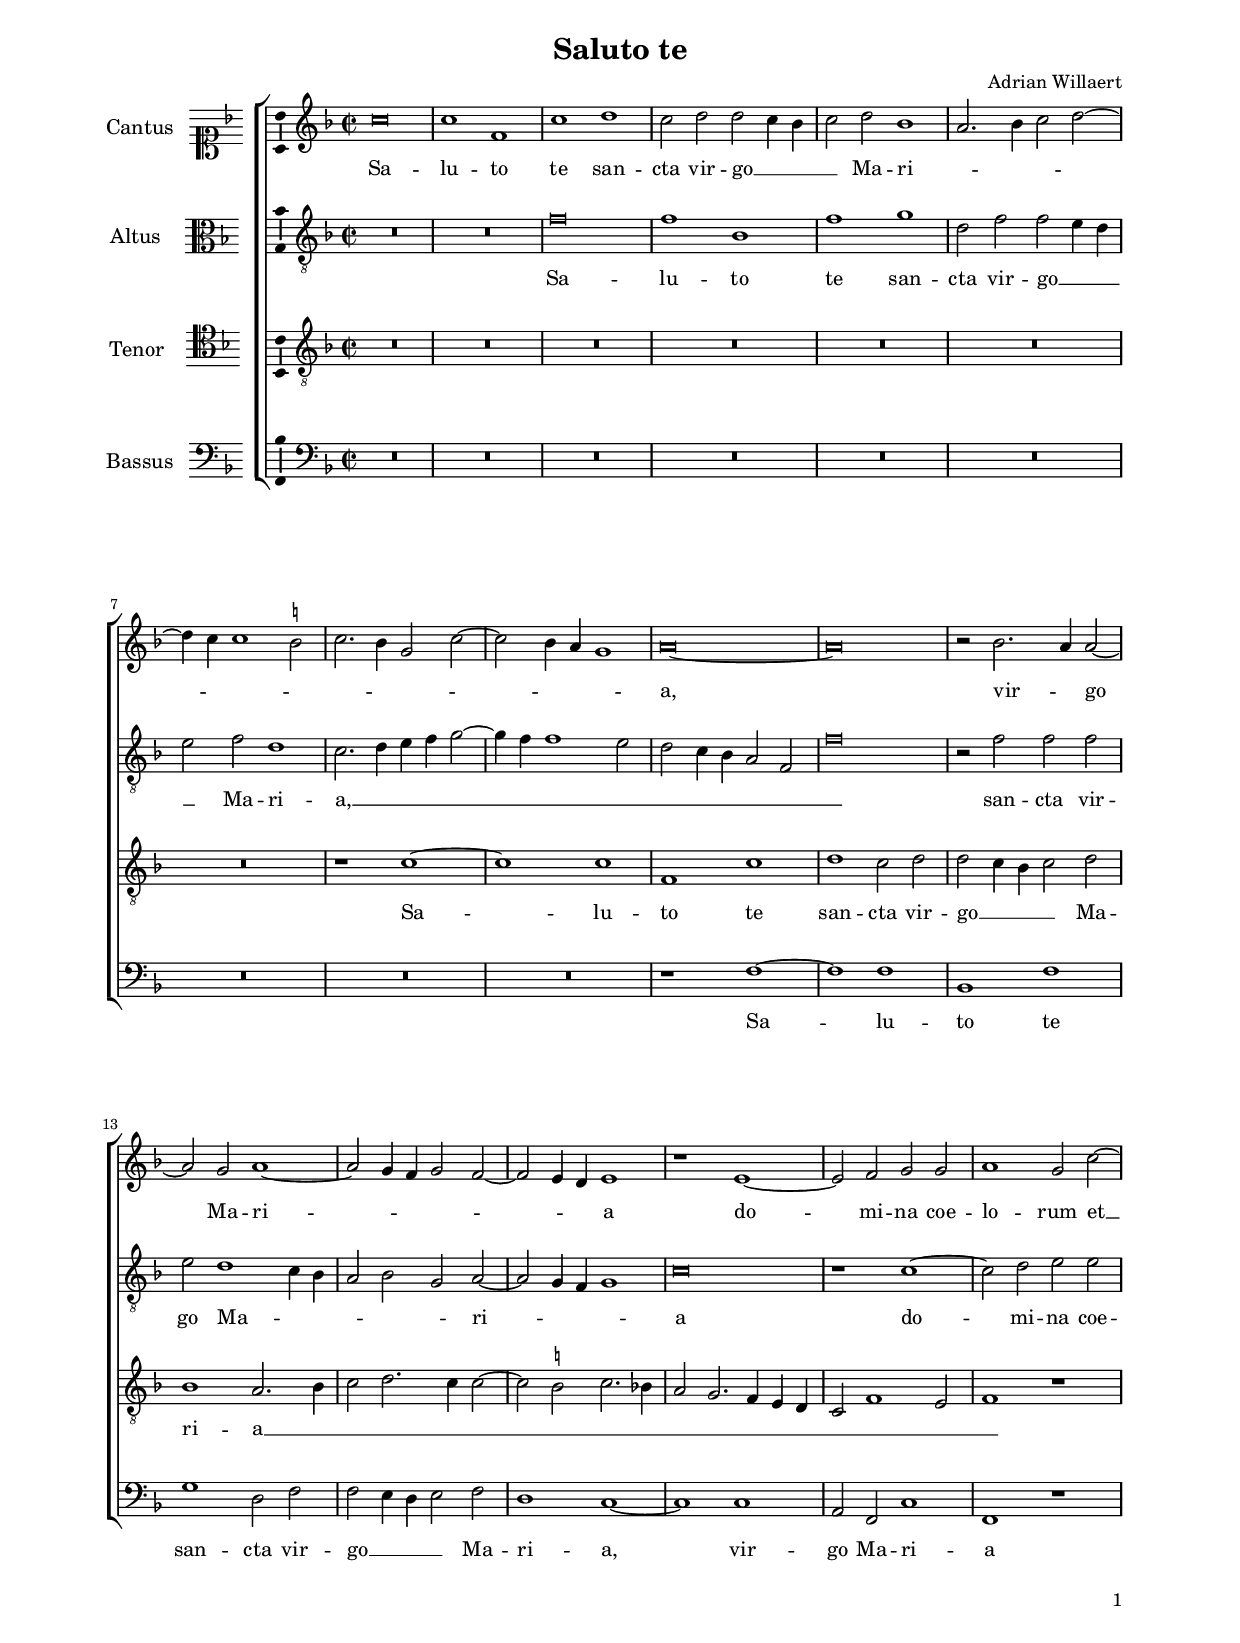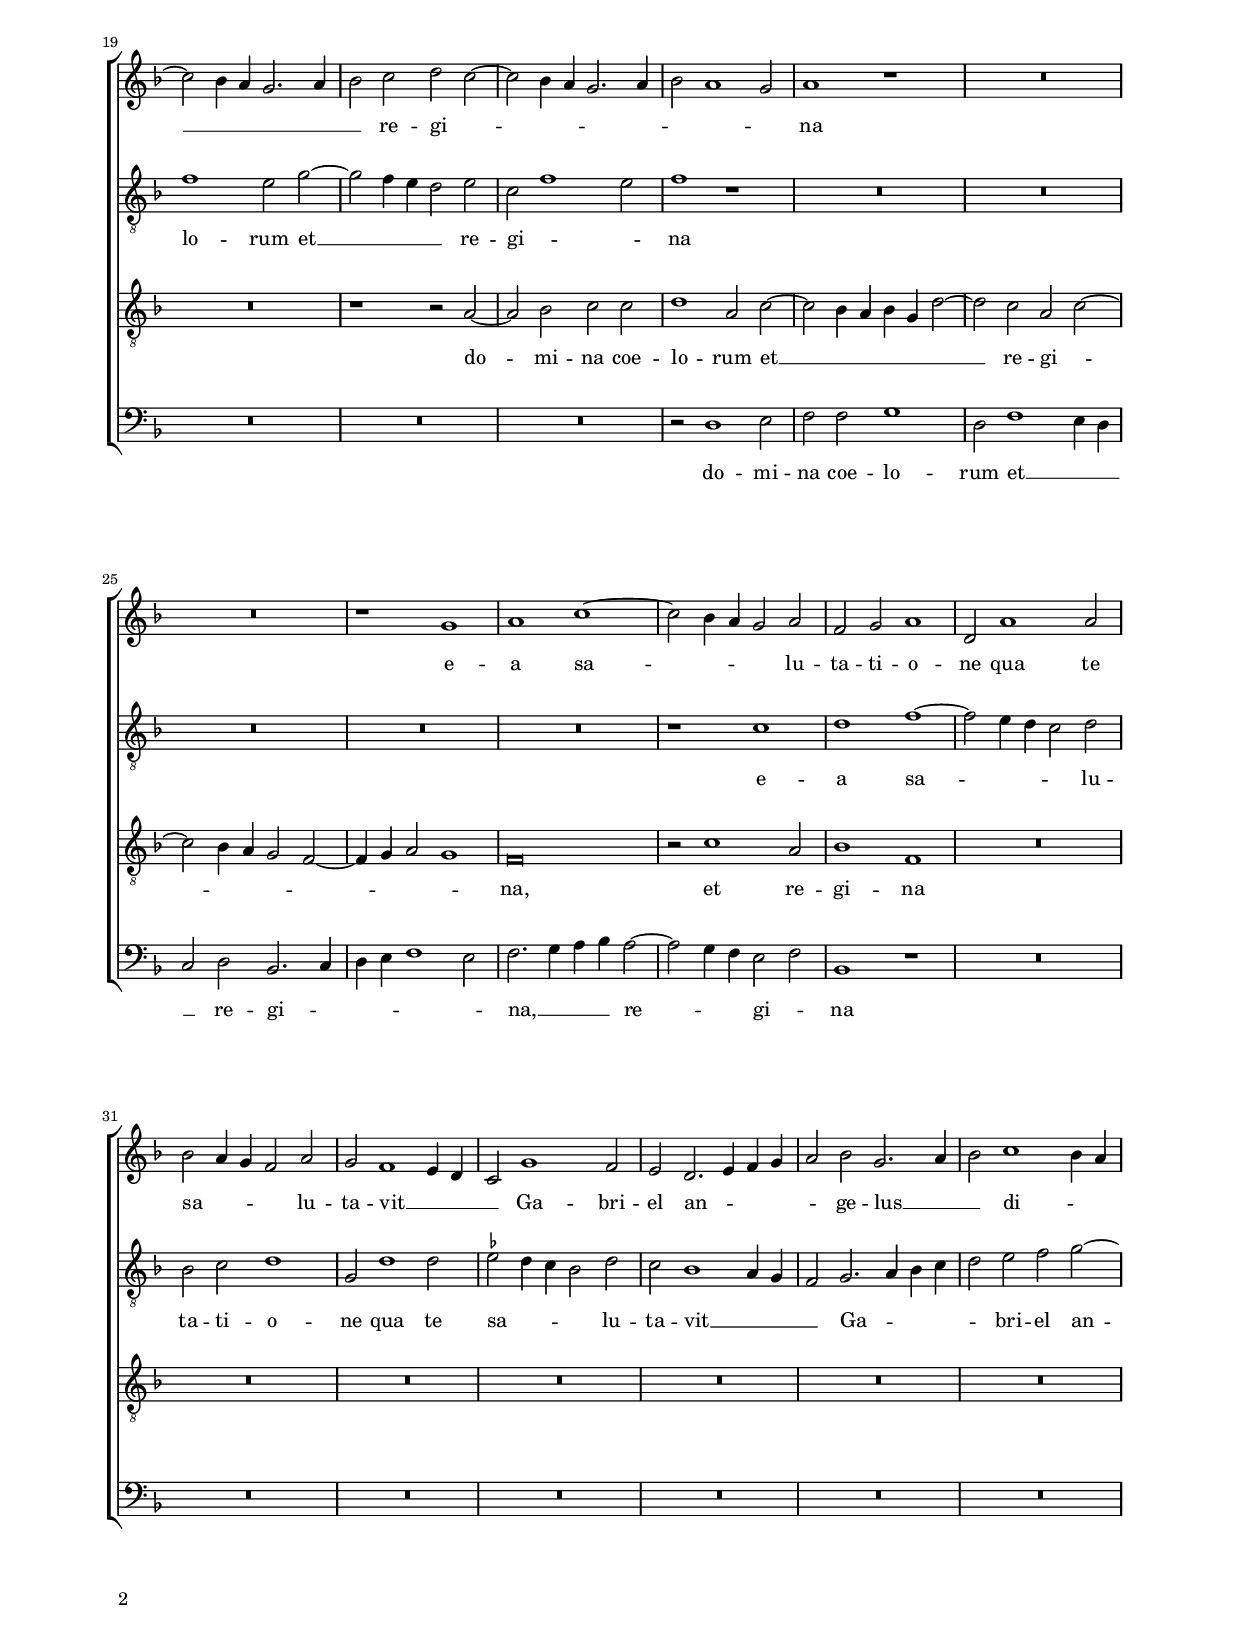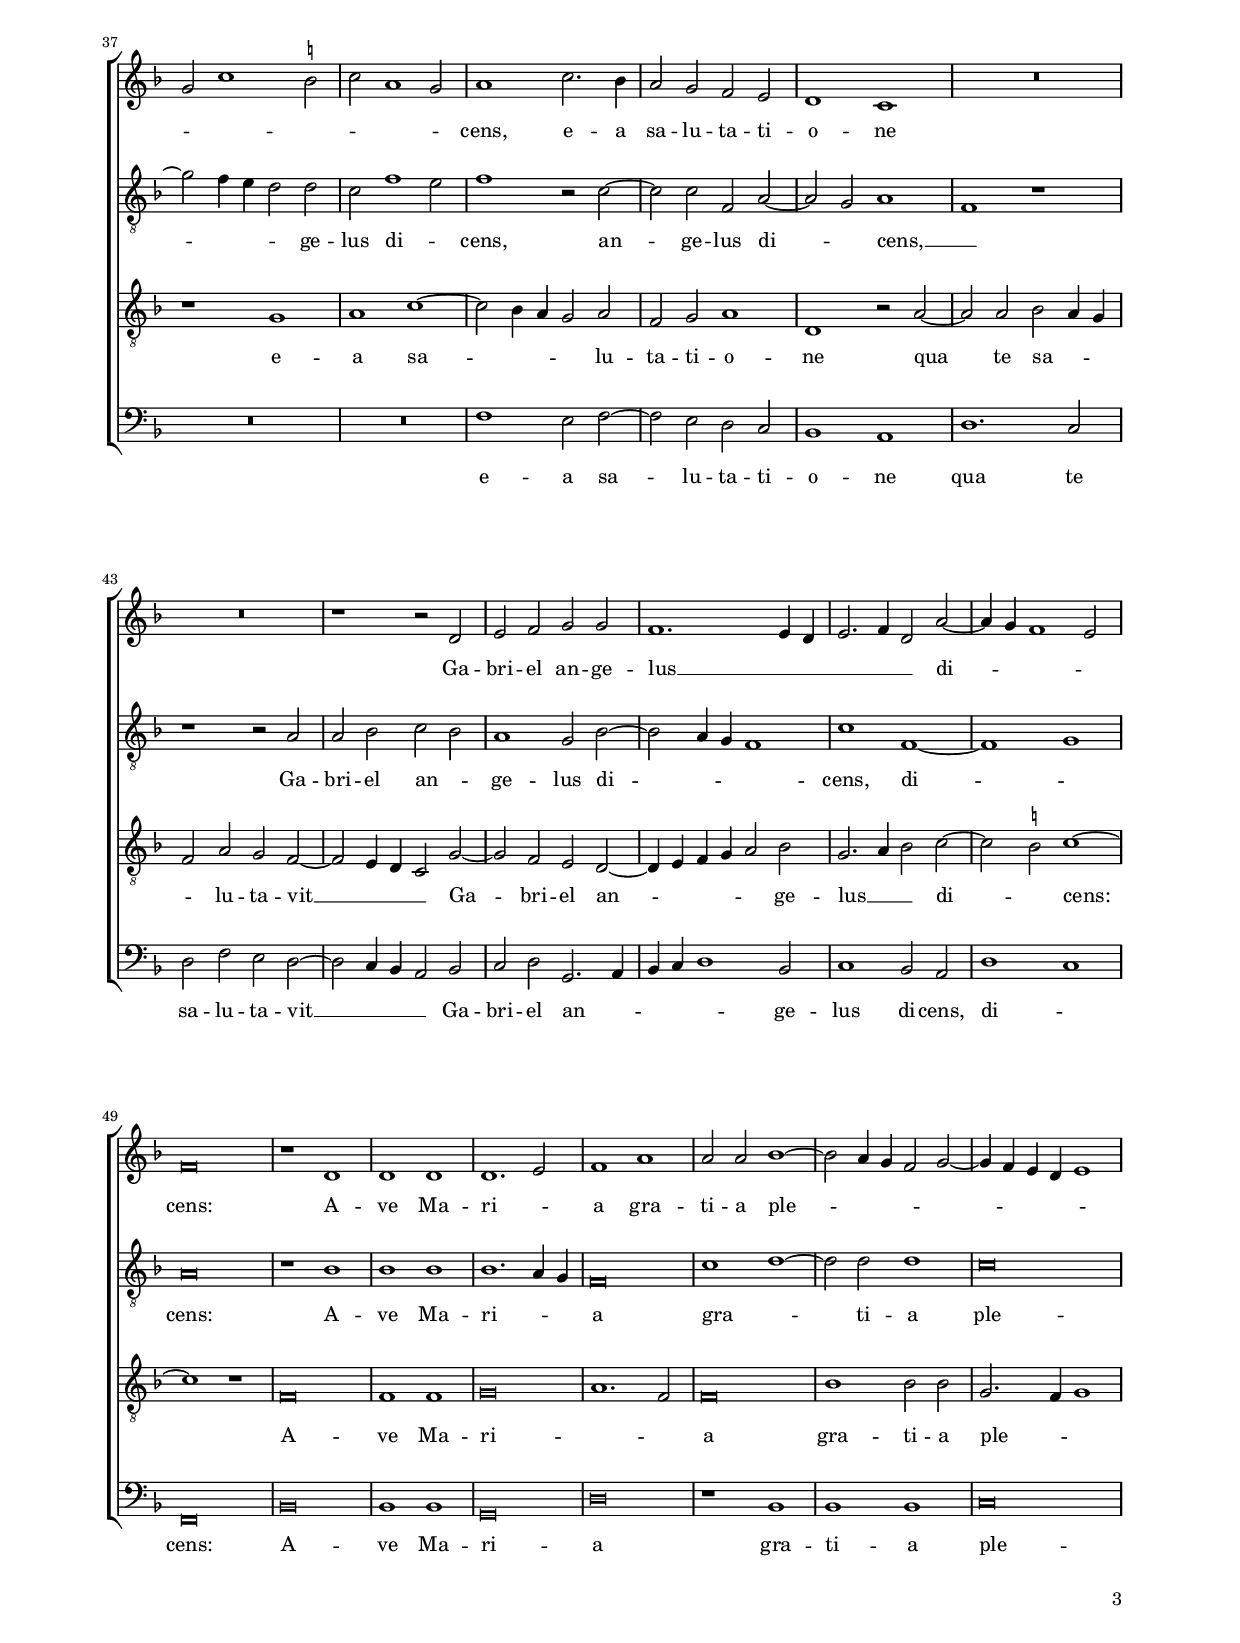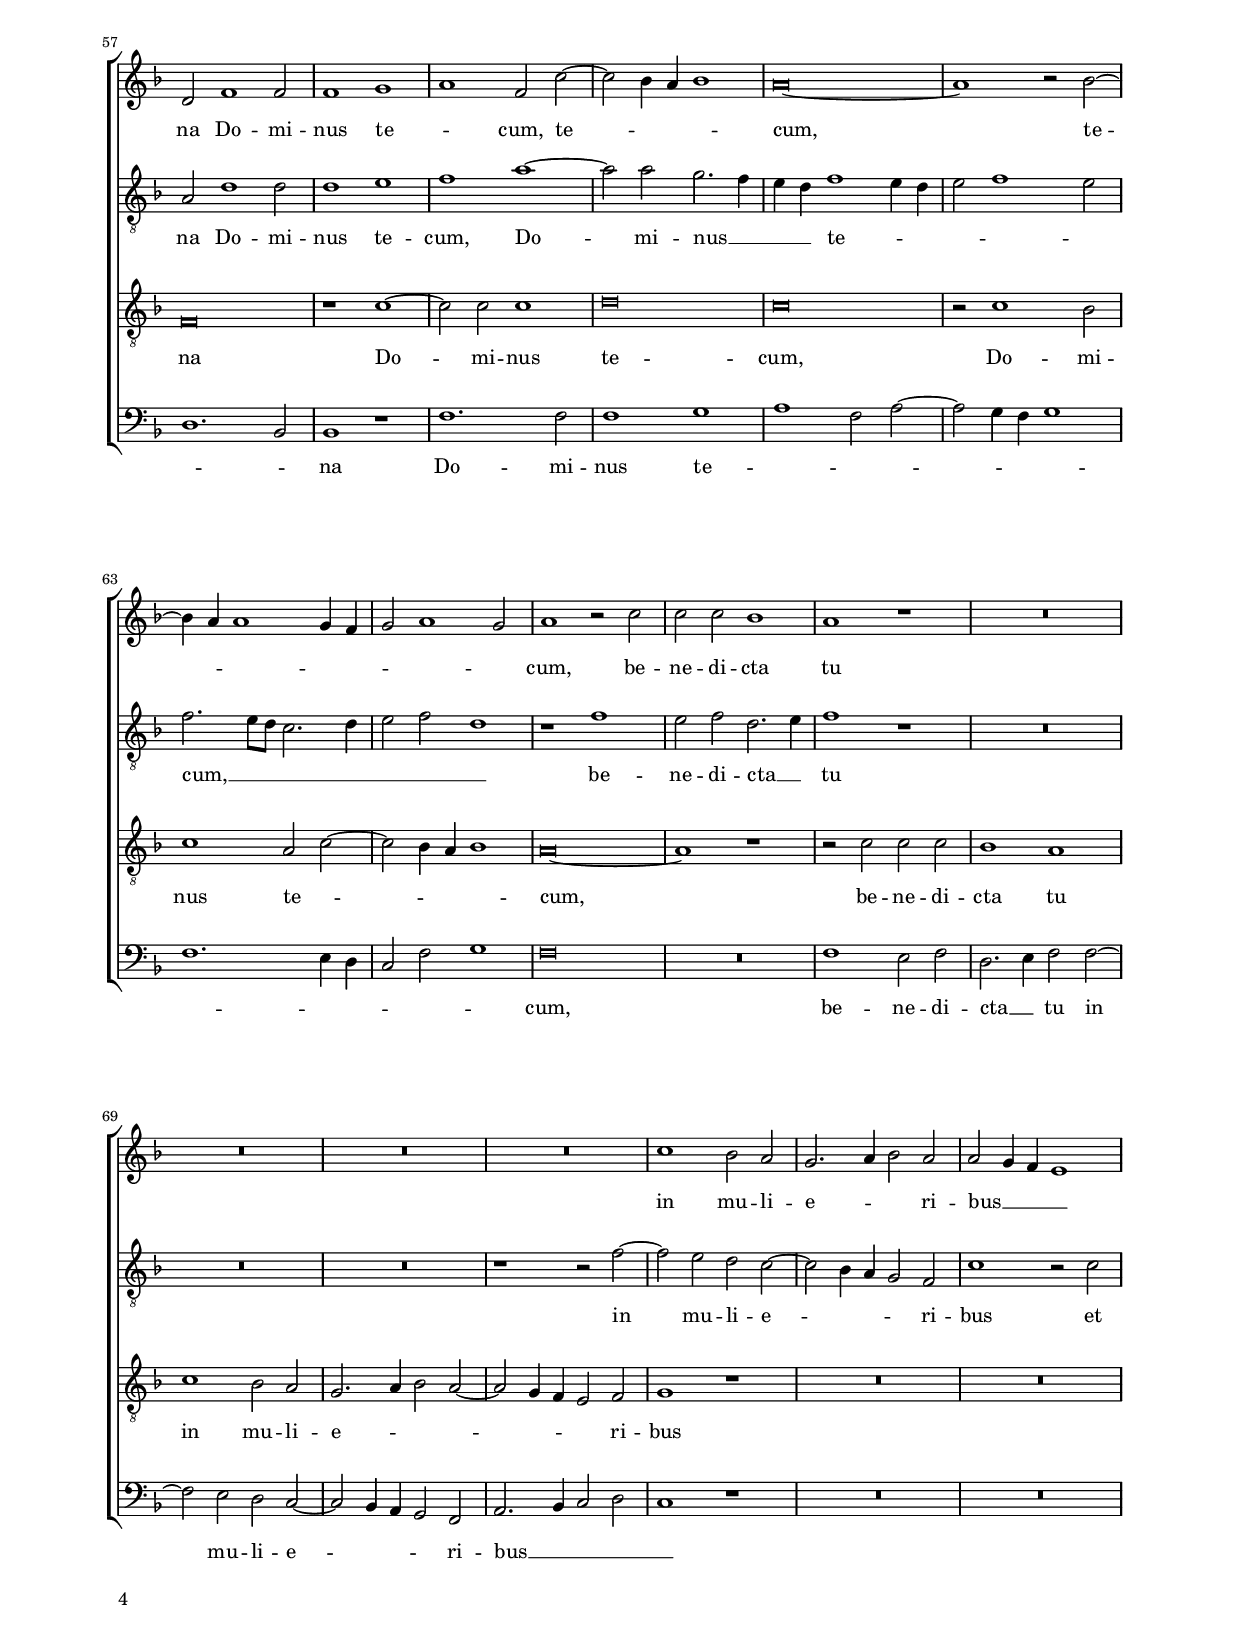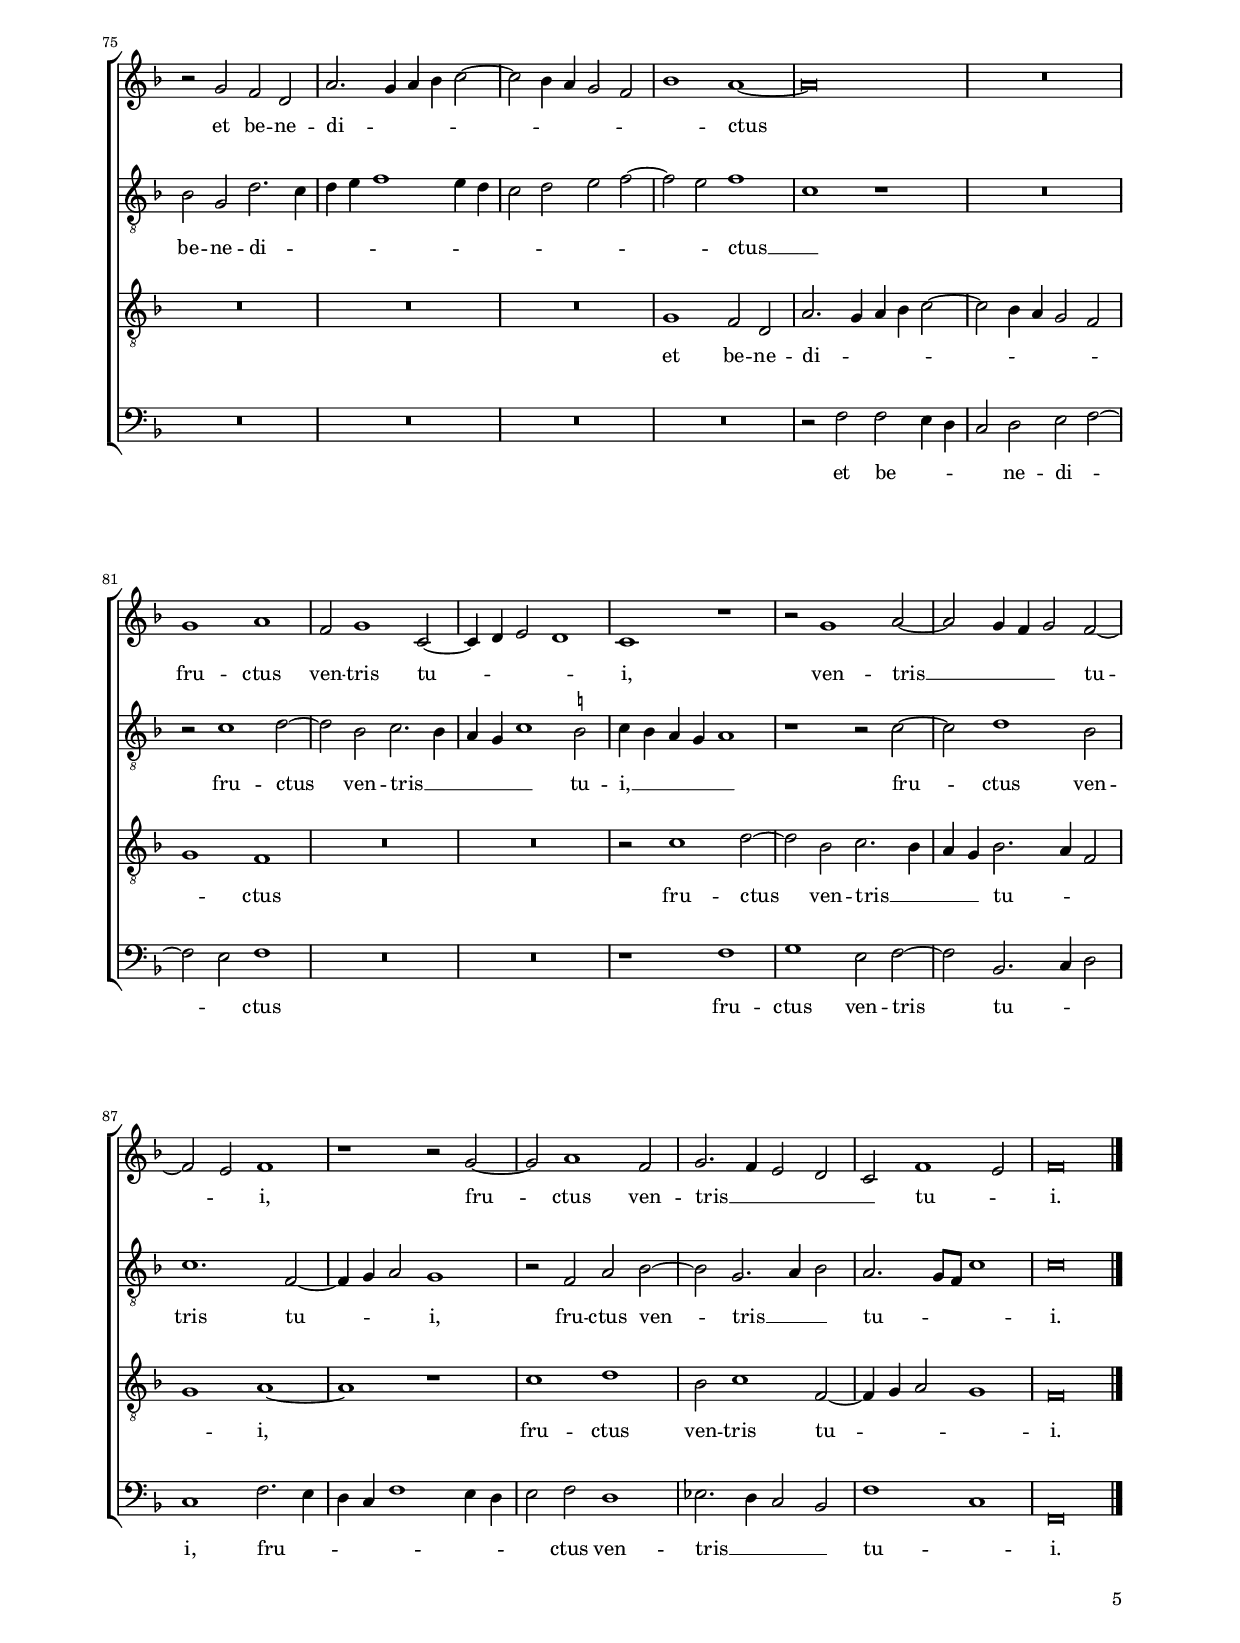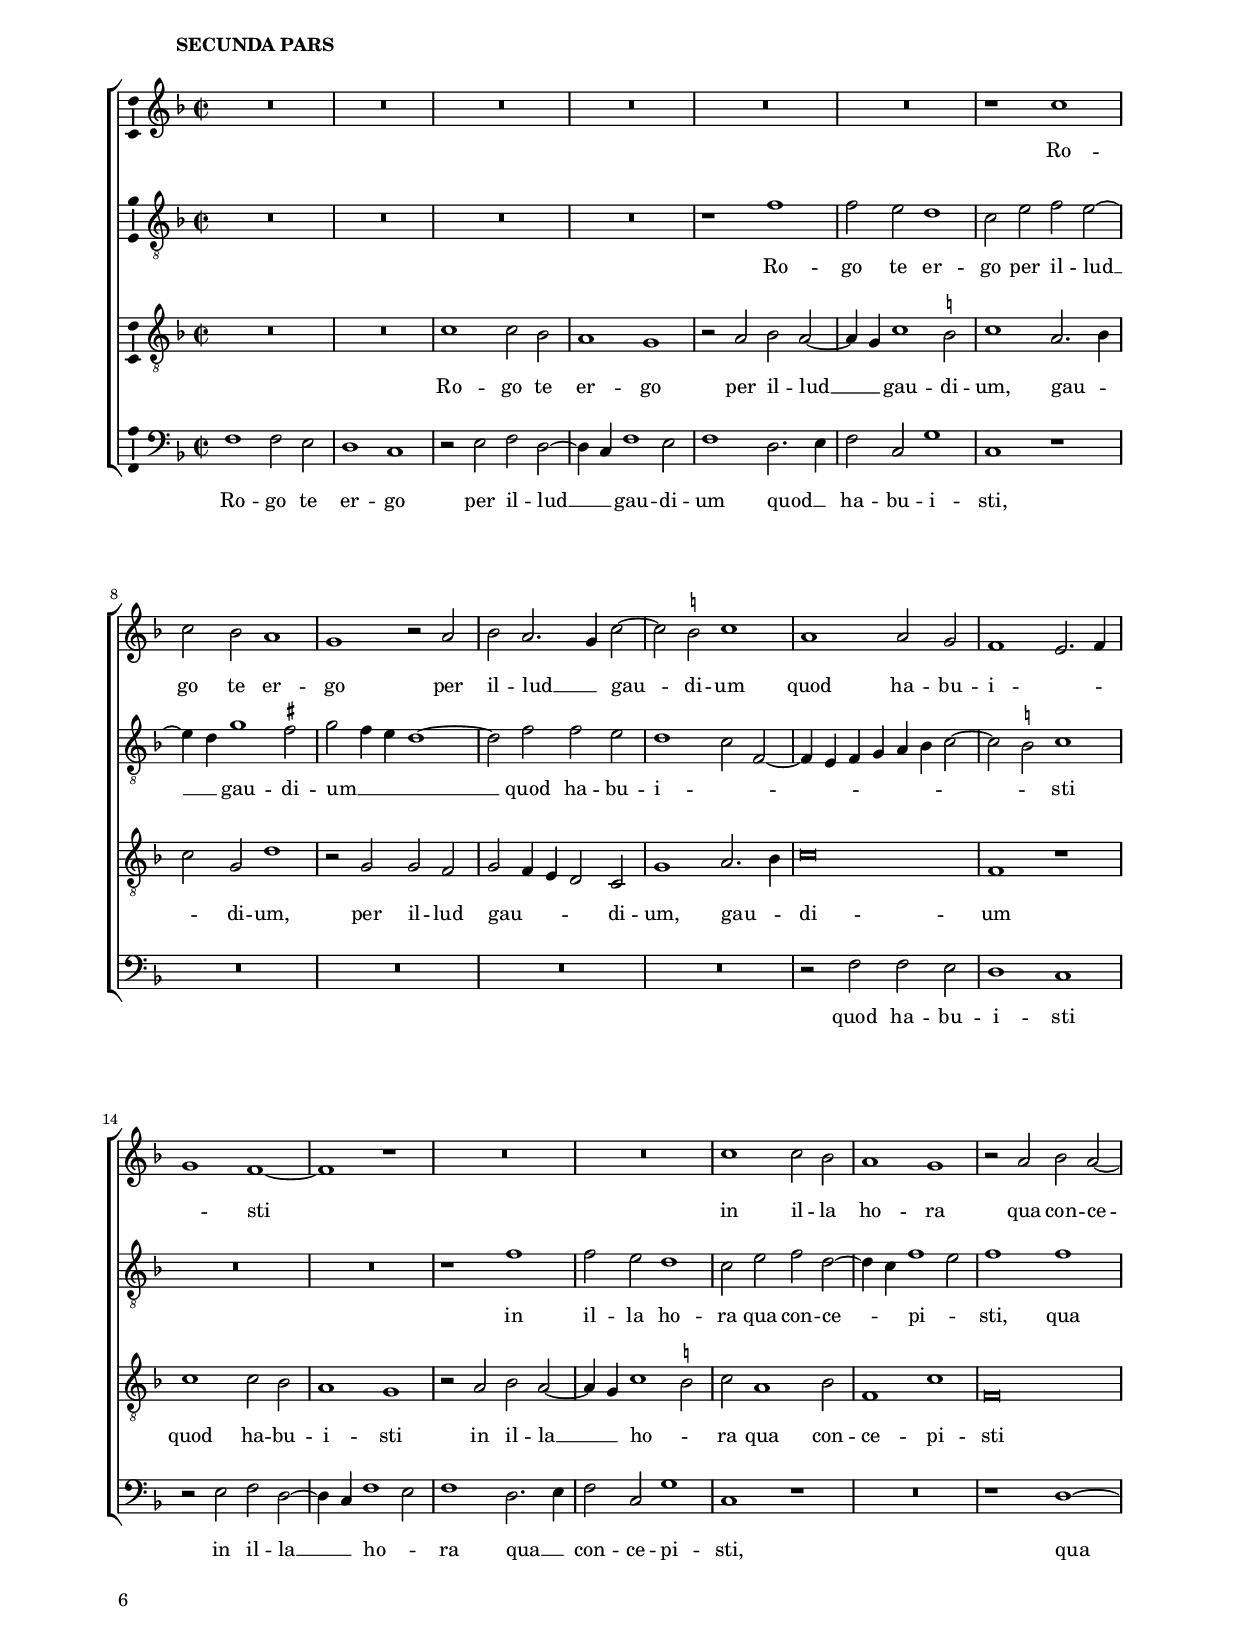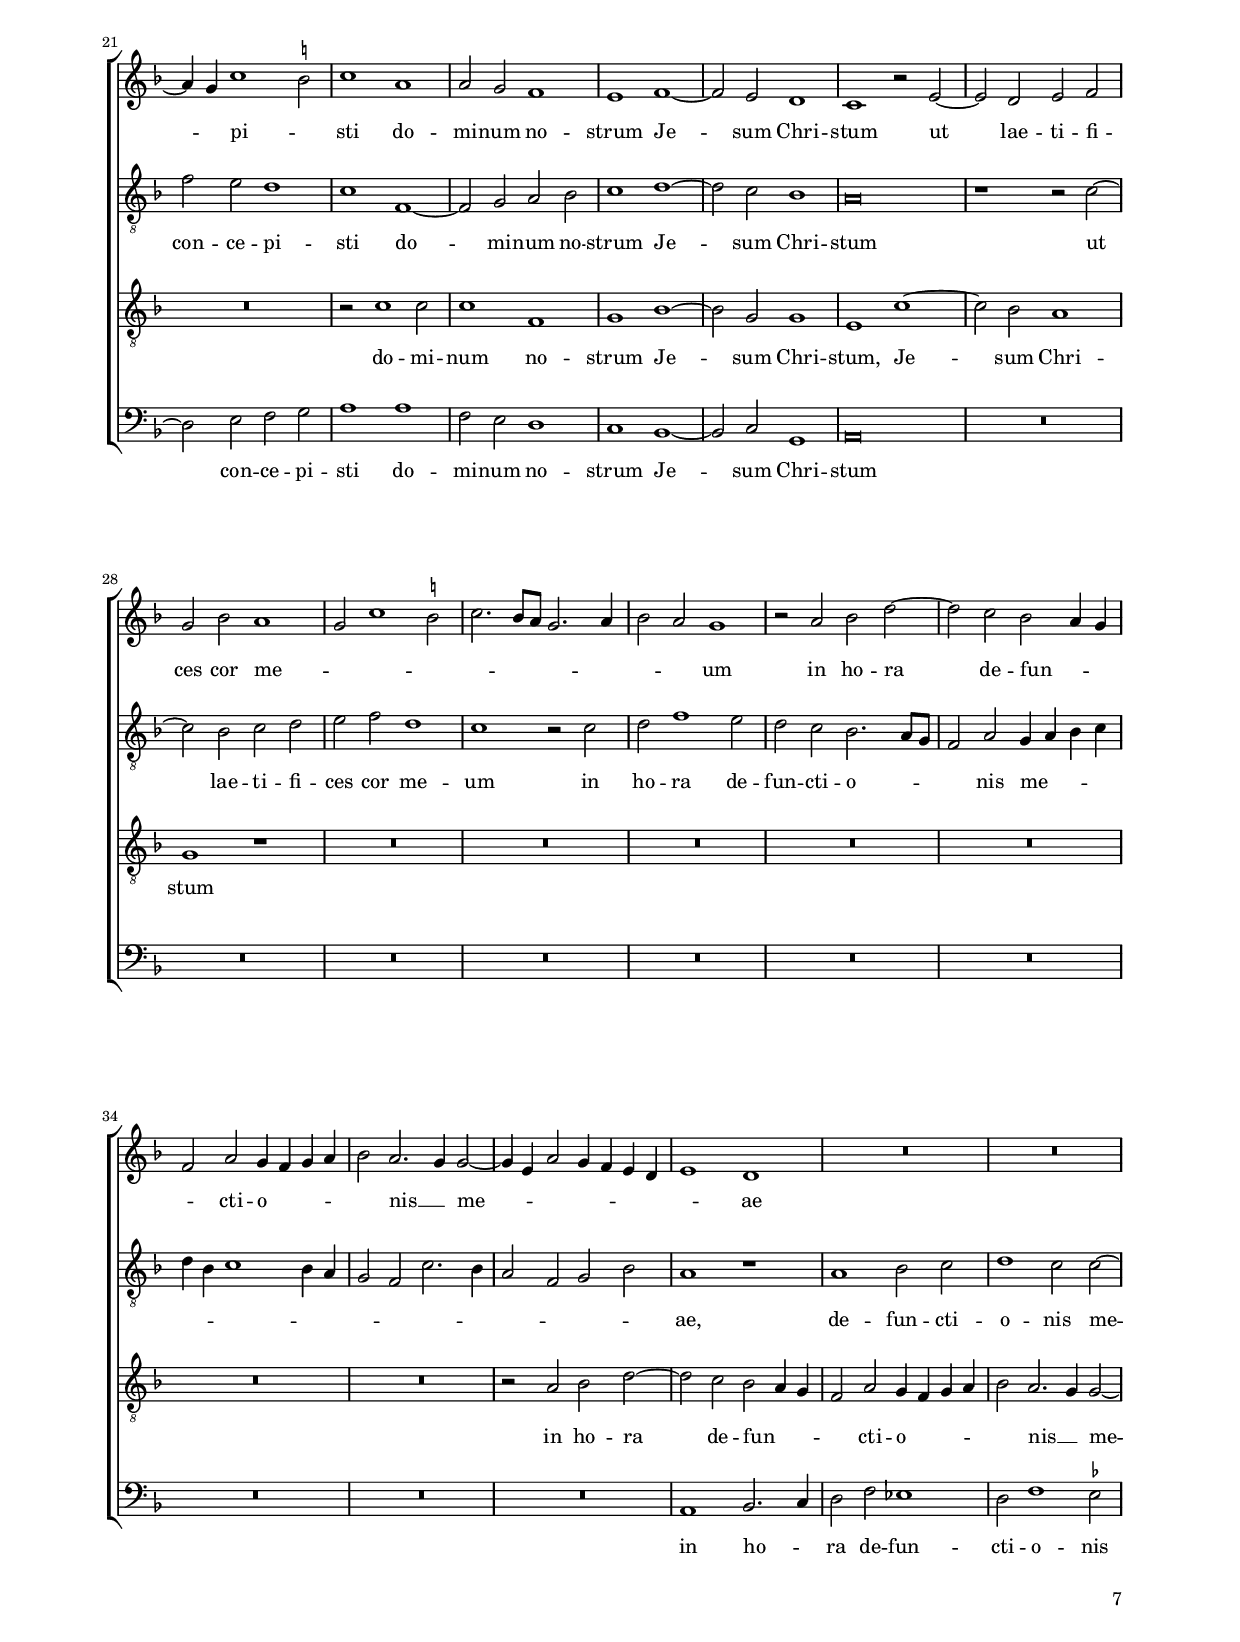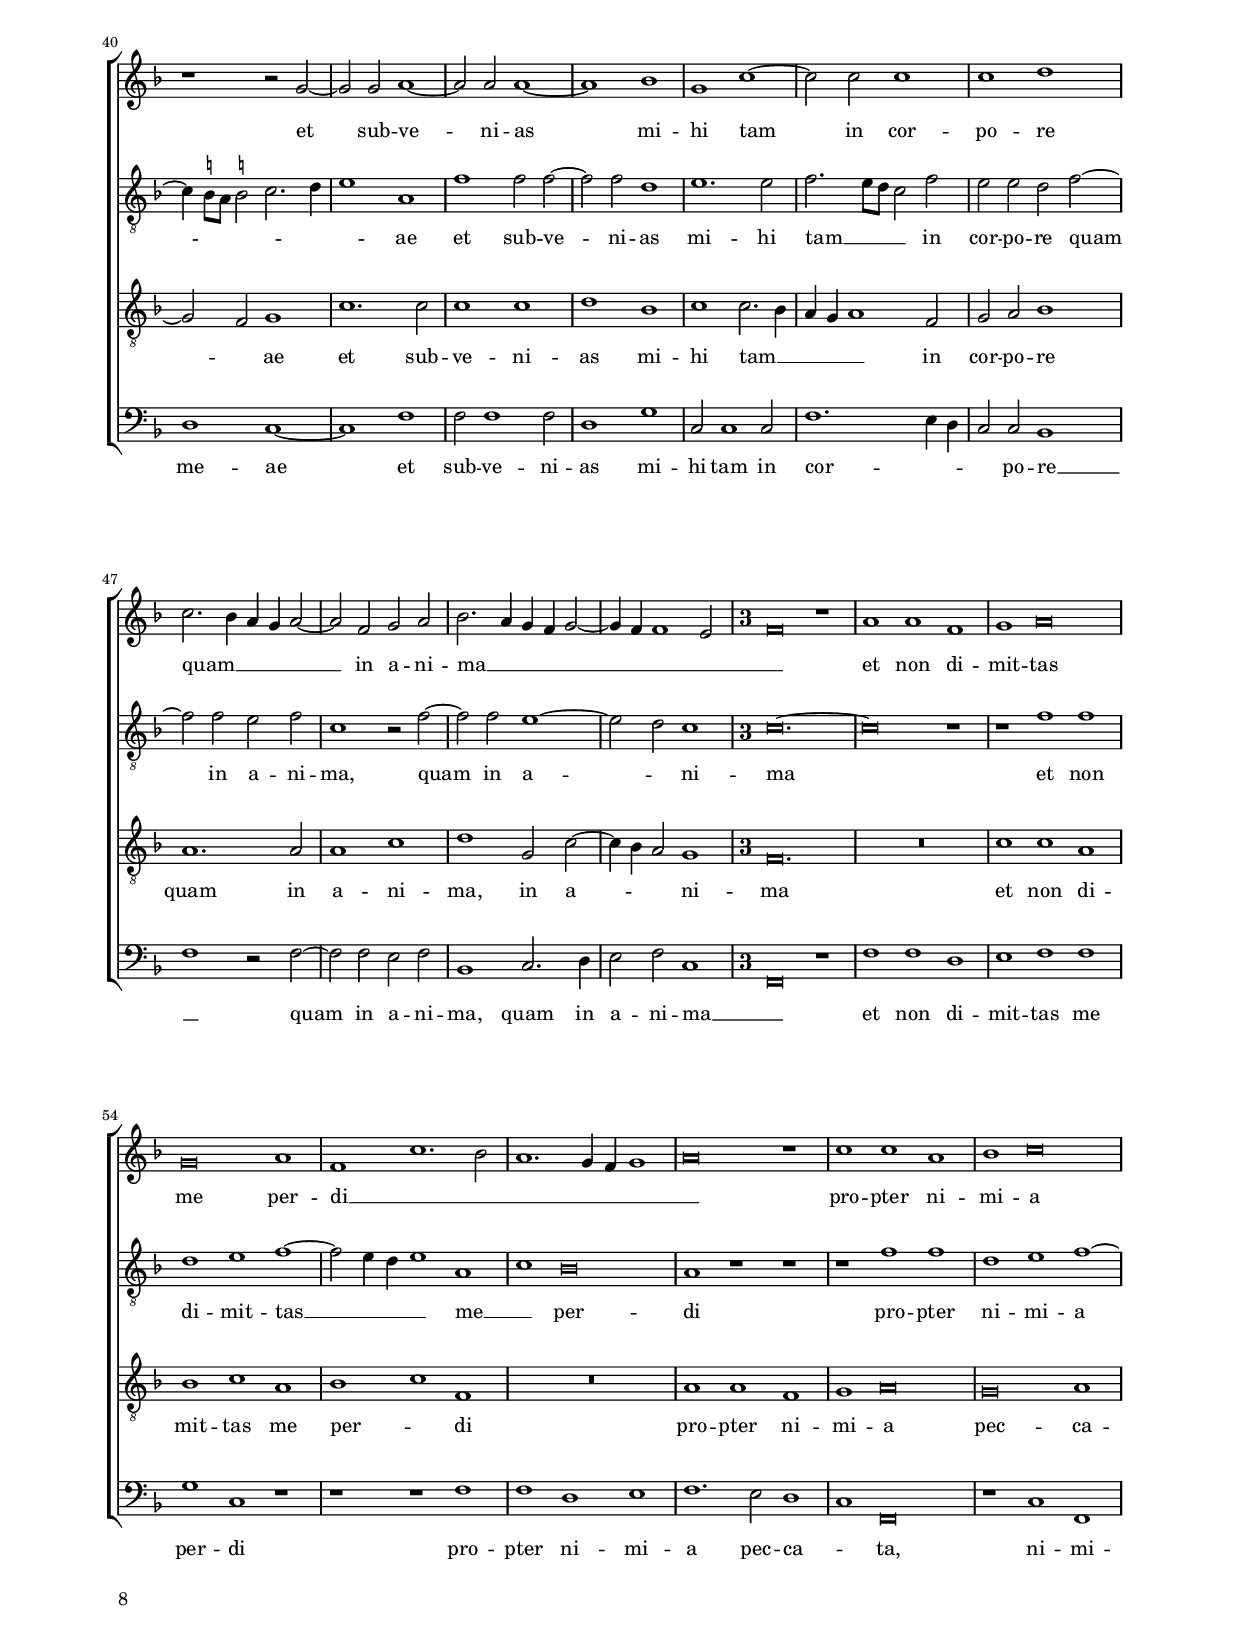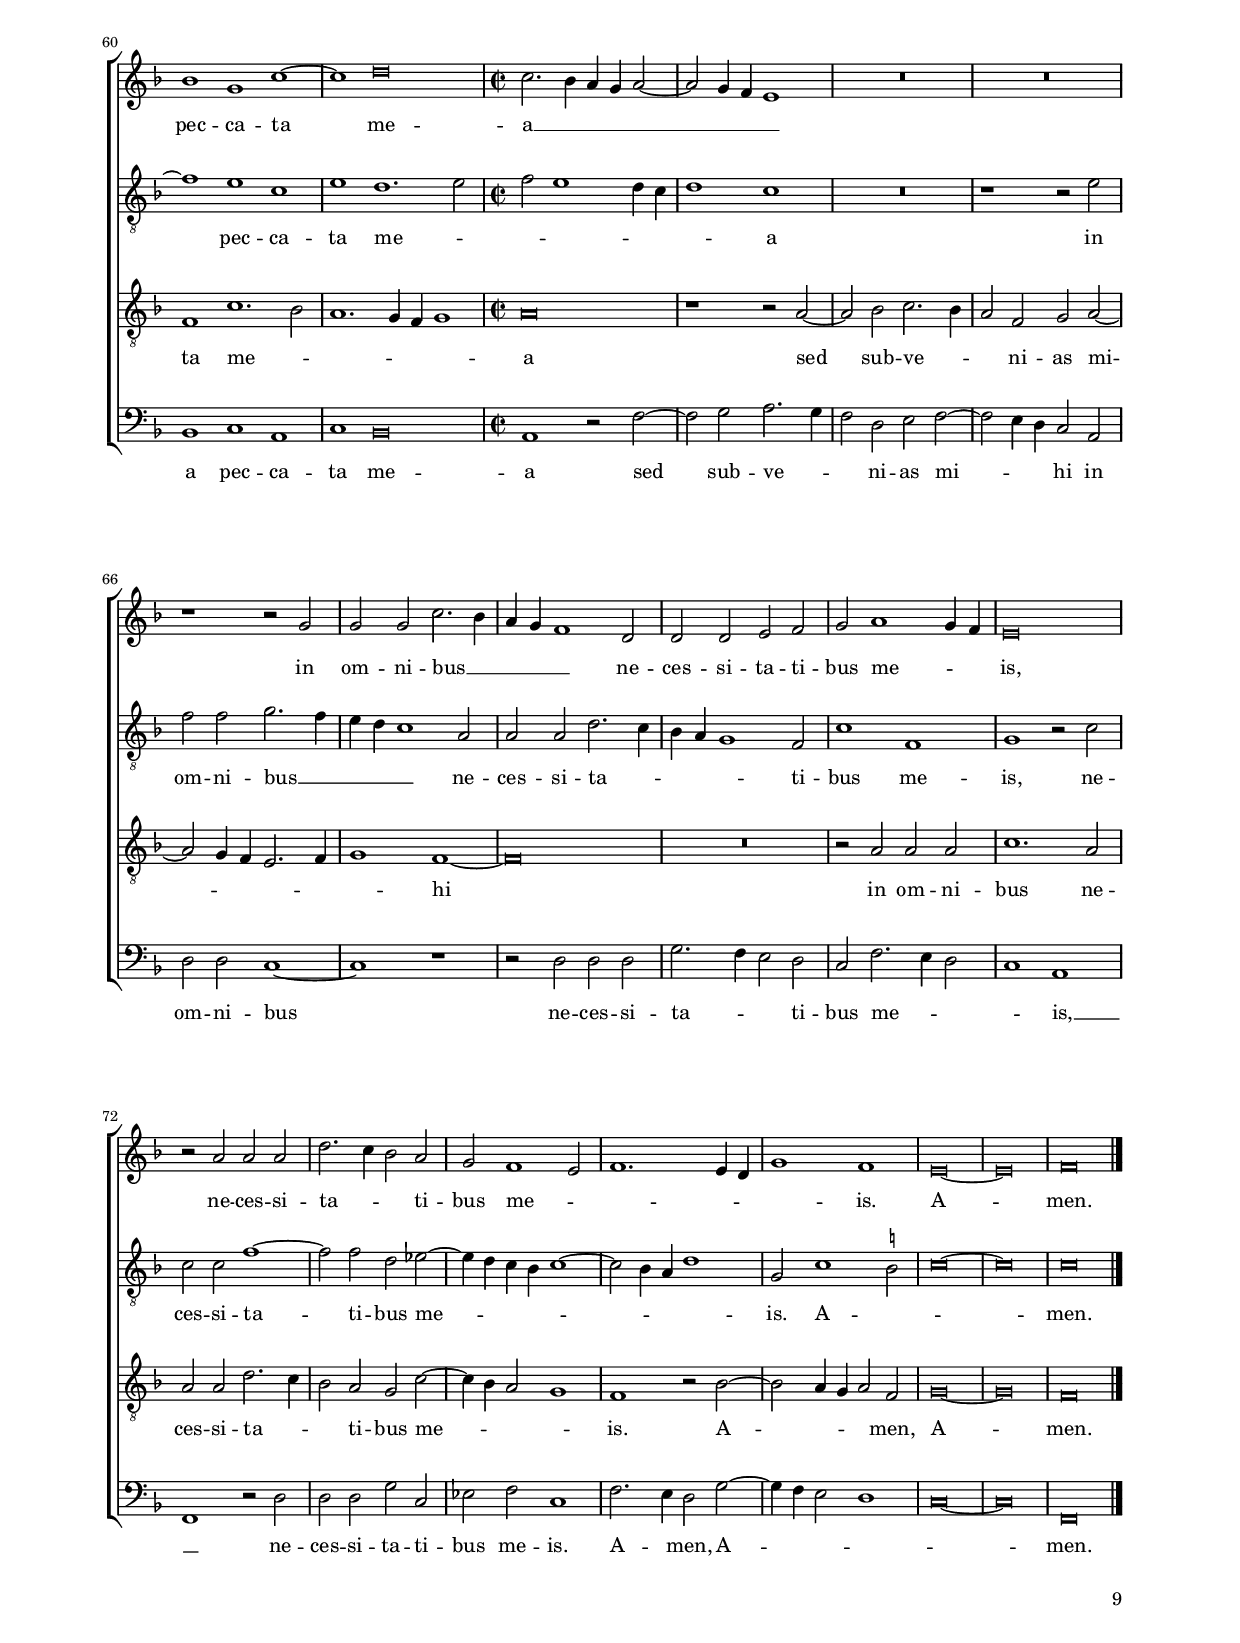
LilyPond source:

\header
{
  title="Saluto te"
  composer="Adrian Willaert"
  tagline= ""
}

\version "2.24.1"
\include "deutsch.ly"
#(set-global-staff-size 16)
% #(set-default-paper-size "letter")
#(ly:set-option 'point-and-click #f)


	ficta = { \once \set suggestAccidentals = ##t }
	
	forget = #(define-music-function (music) (ly:music?) #{
		\accidentalStyle forget
		$music
		\accidentalStyle default
		#})



\paper
	{
	top-margin = 1.8 \cm
	bottom-margin = 1.2 \cm
	left-margin = 2 \cm
	right-margin = 2 \cm
	ragged-bottom = ##f
	ragged-last-bottom = ##t
	print-page-number = ##f
	score-system-spacing = #'((basic-distance . 20) (minimum-distance . 14) (padding . 7) (strechability . 150))
	system-system-spacing = #'((basic-distance . 20) (minimum-distance . 14) (padding . 7) (strechability . 150))
	oddFooterMarkup=\markup   \fill-line { "" \fromproperty #'page:page-number-string }
	evenFooterMarkup=\markup  \fill-line { \fromproperty #'page:page-number-string "" }
	last-bottom-spacing = #'((basic-distance . 11) (minimum-distance . 8) (padding . 4))
%	systems-per-page = 3
%	min-systems-per-page = 3
	}

global = {
	\key f \major
	\time 2/2 \set Score.measureLength = #(ly:make-moment 2/1)
	\skip 1*2*92 \bar "|."
	}
	

incipitcantus = \markup { \score {
	{
	\set Staff.instrumentName = \markup { \fontsize #1 "Cantus" }
	\key f \major
	\clef soprano
	s4 \bar ""
	}
	\layout  {
	raggedright = ##t
	indent = 1.6 \cm
	line-width = 2.2\cm
	\context { \Staff \remove Time_signature_engraver }
	\override Staff.Clef.Y-extent = #'(0 . 0)
	}} \hspace #1 }
      
      
incipitaltus = \markup { \score {
	{
	\set Staff.instrumentName = \markup { \fontsize #1 "Altus" }
	\key f \major
	\clef alto
	s4 \bar ""
	}
	\layout  {
	raggedright = ##t
	indent = 1.6 \cm
	line-width = 2.2\cm
	\context { \Staff \remove Time_signature_engraver }
	\override Staff.Clef.Y-extent = #'(0 . 0)
	}} \hspace #1 }


incipittenor = \markup { \score {
	{
	\set Staff.instrumentName = \markup { \fontsize #1 "Tenor" }
	\key f \major
	\clef tenor
	s4 \bar ""
	}
	\layout  {
	raggedright = ##t
	indent = 1.6 \cm
	line-width = 2.2\cm
	\context { \Staff \remove Time_signature_engraver }
	\override Staff.Clef.Y-extent = #'(0 . 0)
	}} \hspace #1 }
      
      
incipitbassus = \markup { \score {
	{
	\set Staff.instrumentName = \markup { \fontsize #1 "Bassus" }
	\key f \major
	\clef bass
	s4 \bar ""
	}
	\layout  {
	raggedright = ##t
	indent = 1.6 \cm
	line-width = 2.2\cm
	\context { \Staff \remove Time_signature_engraver }
	\override Staff.Clef.Y-extent = #'(0 . 0)
	}} \hspace #1 }


cantus =  \relative c''
	{
	c\breve
	c1 f,
	c'1 d
	c2 d d c4 b
%5
	c2 d b1 |
	a2. b4 c2 d~
	d4 c c1 \ficta h2
	c2. b4 g2 c~
	c2 b4 a g1
%10
	a\breve~ |
	a\breve
	r2 b2. a4 a2~
	a2 g a1~
	a2 g4 f g2 f~
%15
	f2 e4 d e1 |
	r1 e~
	e2 f g g
	a1 g2 c~
	c2 b4 a g2. a4
%20
	b2 c d c~ |
	c2 b4 a g2. a4
	b2 a1 g2
	a1 r
	R\breve
%25
	R\breve |
	r1 g
	a1 c~
	c2 b4 a g2 a
	f2 g a1
%30
	d,2 a'1 a2 |
	b2 a4 g f2 a
	g2 f1 e4 d
	c2 g'1 f2
	e2 d2. e4 f g
%35
	a2 b g2. a4 |
	b2 c1 b4 a
	g2 c1 \ficta h2
	c2 a1 g2
	a1 c2. b4
%40
	a2 g f e |
	d1 c
	R\breve
	R\breve
	r1 r2 d
%45
	e2 f g g |
	f1. e4 d
	e2. f4 d2 a'~
	a4 g f1 e2
	f\breve
%50
	r1 d |
	d1 d
	d1. e2
	f1 a
	a2 a b1~
%55
	b2 a4 g f2 g~ |
	g4 f e d e1
	d2 f1 f2
	f1 g
	a1 f2 c'~
%60
	c2 b4 a b1 |
	a\breve~
	a1 r2 b~
	b4 a a1 g4 f
	g2 a1 g2
%65
	a1 r2 c |
	c2 c b1
	a1 r
	R\breve
	R\breve
%70
	R\breve |
	R\breve
	c1 b2 a
	g2. a4 b2 a
	a2 g4 f e1
%75
	r2 g f d |
	a'2. g4 a b c2~
	c2 b4 a g2 f
	b1 a~
	a\breve
%80
	R\breve |
	g1 a
	f2 g1 c,2~
	c4 d e2 d1
	c1 r
%85
	r2 g'1 a2~ |
	a2 g4 f g2 f~
	f2 e f1
	r1 r2 g~
	g2 a1 f2
%90
	g2. f4 e2 d |
	c2 f1 e2
	f\breve |
	}


altus =  \relative c'
	{
	R\breve
	R\breve
	f\breve
	f1 b,
%5
	f'1 g |
	d2 f f e4 d
	e2 f d1
	c2. d4 e f g2~
	g4 f f1 e2
%10
	d2 c4 b a2 f |
	f'\breve
	r2 f f f
	e2 d1 c4 b
	a2 b g a~
%15
	a2 g4 f g1 |
	c\breve
	r1 c~
	c2 d e e
	f1 e2 g~
%20
	g2 f4 e d2 e |
	c2 f1 e2
	f1 r
	R\breve
	R\breve
%25
	R\breve |
	R\breve
	R\breve
	r1 c
	d1 f~
%30
	f2 e4 d c2 d |
	b2 c d1
	g,2 d'1 d2
	\ficta es2 d4 c b2 d
	c2 b1 a4 g
%35
	f2 g2. a4 b c |
	d2 e f g~
	g2 f4 e d2 d
	c2 f1 e2
	f1 r2 c~
%40
	c2 c f, a~ |
	a2 g a1
	f1 r
	r1 r2 a
	a2 b c b
%45
	a1 g2 b~ |
	b2 a4 g f1
	c'1 f,~
	f1 g
	a\breve
%50
	r1 b |
	b1 b
	b1. a4 g
	f\breve
	c'1 d~
%55
	d2 d d1 |
	c\breve
	a2 d1 d2
	d1 e
	f1 a~
%60
	a2 a g2. f4 |
	e4 d f1 e4 d
	e2 f1 e2
	f2. e8 d c2. d4
	e2 f d1
%65
	r1 f |
	e2 f d2. e4
	f1 r
	R\breve
	R\breve
%70
	R\breve |
	r1 r2 f~
	f2 e d c~
	c2 b4 a g2 f
	c'1 r2 c
%75
	b2 g d'2. c4 |
	d4 e f1 e4 d
	c2 d e f~
	f2 e f1
	c1 r
%80
	R\breve |
	r2 c1 d2~
	d2 b c2. b4
	a4 g c1 \ficta h2
	c4 b a g a1
%85
	r1 r2 c~ |
	c2 d1 b2
	c1. f,2~
	f4 g a2 g1
	r2 f a b~
%90
	b2 g2. a4 b2 |
	a2. g8 f c'1
	c\breve |
	}


tenor =  \relative c'
	{
	R\breve
	R\breve
	R\breve
	R\breve
%5
	R\breve |
	R\breve
	R\breve
	r1 c~
	c1 c
%10
	f,1 c' |
	d1 c2 d
	d2 c4 b c2 d
	b1 a2. b4
	c2 d2. c4 c2~
%15
	c2 \ficta h c2. b4 |
	a2 g2. f4 e d
	c2 f1 e2
	f1 r
	R\breve
%20
	r1 r2 a~ |
	a2 b c c
	d1 a2 c~
	c2 b4 a b g d'2~
	d2 c a c~
%25
	c2 b4 a g2 f~ |
	f4 g a2 g1
	f\breve
	r2 c'1 a2
	b1 f
%30
	R\breve |
	R\breve
	R\breve
	R\breve
	R\breve
%35
	R\breve |
	R\breve
	r1 g
	a1 c~
	c2 b4 a g2 a
%40
	f2 g a1 |
	d,1 r2 a'~
	a2 a b a4 g
	f2 a g f~
	f2 e4 d c2 g'~
%45
	g2 f e d~ |
	d4 e f g a2 b
	g2. a4 b2 c~
	c2 \ficta h c1~
	c1 r
%50
	f,\breve |
	f1 f
	g\breve
	a1. f2
	f\breve
%55
	b1 b2 b |
	g2. f4 g1
	f\breve
	r1 c'~
	c2 c c1
%60
	d\breve |
	c\breve
	r2 c1 b2
	c1 a2 c~
	c2 b4 a b1
%65
	a\breve~ |
	a1 r
	r2 c c c
	b1 a
	c1 b2 a
%70
	g2. a4 b2 a~ |
	a2 g4 f e2 f
	g1 r
	R\breve
	R\breve
%75
	R\breve |
	R\breve
	R\breve
	g1 f2 d
	a'2. g4 a b c2~
%80
	c2 b4 a g2 f |
	g1 f
	R\breve
	R\breve
	r2 c'1 d2~
%85
	d2 b c2. b4 |
	a4 g b2. a4 f2
	g1 a~
	a1 r
	c1 d
%90
	b2 c1 f,2~ |
	f4 g a2 g1
	f\breve |
	}


bassus  =  \relative c
	{
	R\breve
	R\breve
	R\breve
	R\breve
%5
	R\breve |
	R\breve
	R\breve
	R\breve
	R\breve
%10
	r1 f~ |
	f1 f
	b,1 f'
	g1 d2 f
	f2 e4 d e2 f
%15
	d1 c~ |
	c1 c
	a2 f c'1
	f,1 r
	R\breve
%20
	R\breve |
	R\breve
	r2 d'1 e2
	f2 f g1
	d2 f1 e4 d
%25
	c2 d b2. c4 |
	d4 e f1 e2
	f2. g4 a b a2~
	a2 g4 f e2 f
	b,1 r
%30
	R\breve |
	R\breve
	R\breve
	R\breve
	R\breve
%35
	R\breve |
	R\breve
	R\breve
	R\breve
	f'1 e2 f~
%40
	f2 e d c |
	b1 a
	d1. c2
	d2 f e d~
	d2 c4 b a2 b
%45
	c2 d g,2. a4 |
	b4 c d1 b2
	c1 b2 a
	d1 c
	f,\breve
%50
	b\breve |
	b1 b
	g\breve
	d'\breve
	r1 b
%55
	b1 b |
	c\breve
	d1. b2
	b1 r
	f'1. f2
%60
	f1 g |
	a1 f2 a~
	a2 g4 f g1
	f1. e4 d
	c2 f g1
%65
	f\breve |
	R\breve
	f1 e2 f
	d2. e4 f2 f~
	f2 e d c~
%70
	c2 b4 a g2 f |
	a2. b4 c2 d
	c1 r
	R\breve
	R\breve
%75
	R\breve  |
	R\breve
	R\breve
	R\breve
	r2 f f e4 d
%80
	c2 d e f~ |
	f2 e f1
	R\breve
	R\breve
	r1 f
%85
	g1 e2 f~ |
	f2 b,2. c4 d2
	c1 f2. e4
	d4 c f1 e4 d
	e2 f d1
%90
	es2. d4 c2 b |
	f'1 c
	f,\breve |
	}


lyricscantus = \lyricmode {
        Sa -- lu -- to te san -- cta vir -- go __ _ _ _ Ma -- ri -- _ _ _ _ _ _ _ _ _ _ _ _ _ _ a,
        vir -- _ go Ma -- ri -- _ _ _ _ _ _ a
        do -- mi -- na coe -- lo -- rum et __ _ _ _ _ _ re -- gi -- _ _ _ _ _ _ _ _ na
        e -- a sa -- _ _ _ lu -- ta -- ti -- o -- ne
        qua te sa -- _ _ _ lu -- ta -- vit __ _ _ _ Ga -- bri -- el an -- _ _ _ _ ge -- lus __ _ _ di -- _ _ _ _ _ _ _ _ cens,
        e -- a sa -- lu -- ta -- ti -- o -- ne
        Ga -- bri -- el an -- ge -- lus __ _ _ _ _ _ di -- _ _ _ cens:
        A -- ve Ma -- ri -- _ a gra -- ti -- a ple -- _ _ _ _ _ _ _ _ na
        Do -- mi -- nus te -- _ cum,
        te -- _ _ _ cum,
        te -- _ _ _ _ _ _ _ cum,
        be -- ne -- di -- cta tu in mu -- li -- e -- _ _ ri -- bus __ _ _ _
        et be -- ne -- di -- _ _ _ _ _ _ _ _ _ ctus fru -- ctus ven -- tris tu -- _ _ _ i,
        ven -- tris __ _ _ _ tu -- _ i,
        fru -- ctus ven -- tris __ _ _ _ _ tu -- _ i.
	}


lyricsaltus = \lyricmode {
        Sa -- lu -- to te san -- cta vir -- go __ _ _ _ Ma -- ri -- a, __ _ _ _ _ _ _ _ _ _ _ _ _ _
        san -- cta vir -- go Ma -- _ _ _ _ _ ri -- _ _ _ a
        do -- mi -- na coe -- lo -- rum et __ _ _ _ re -- gi -- _ _ na
        e -- a sa -- _ _ _ lu -- ta -- ti -- o -- ne
        qua te sa -- _ _ _ lu -- ta -- vit __ _ _ _ Ga -- _ _ _ _ bri -- el an -- _ _ _ ge -- lus di -- _ cens,
        an -- ge -- lus di -- _ cens, __ _
        Ga -- bri -- el an -- _ ge -- lus di -- _ _ _ cens,
        di -- _ cens:
        A -- ve Ma -- ri -- _ _ a gra -- _ ti -- a ple -- na
        Do -- mi -- nus te -- cum,
        Do -- mi -- nus __ _ _ _ te -- _ _ _ _ _ cum, __ _ _ _ _ _ _ _
        be -- ne -- di -- cta __ _ tu in mu -- li -- e -- _ _ _ ri -- bus
        et be -- ne -- di -- _ _ _ _ _ _ _ _ _ _ _ ctus __ _ fru -- ctus ven -- tris __ _ _ _ _ tu -- i, __ _ _ _ _
        fru -- ctus ven -- tris tu -- _ _ i,
        fru -- ctus ven -- tris __ _ _ tu -- _ _ _ i.
	}


lyricstenor = \lyricmode {
        Sa -- lu -- to te san -- cta vir -- go __ _ _ _ Ma -- ri -- a __ _ _ _ _ _ _ _ _ _ _ _ _ _ _ _ _ _
        do -- mi -- na coe -- lo -- rum et __ _ _ _ _ _ re -- gi -- _ _ _ _ _ _ _ _ na,
        et re -- gi -- na
        e -- a sa -- _ _ _ lu -- ta -- ti -- o -- ne
        qua te sa -- _ _ _ lu -- ta -- vit __ _ _ _ Ga -- bri -- el an -- _ _ _ _ ge -- lus __ _ _ di -- _ cens:
        A -- ve Ma -- ri -- _ _ a gra -- ti -- a ple -- _ _ na
        Do -- mi -- nus te -- cum,
        Do -- mi -- nus te -- _ _ _ _ cum,
        be -- ne -- di -- cta tu in mu -- li -- e -- _ _ _ _ _ _ ri -- bus
        et be -- ne -- di -- _ _ _ _ _ _ _ _ _ ctus fru -- ctus ven -- tris __ _ _ _ tu -- _ _ _ i,
        fru -- ctus ven -- tris tu -- _ _ _ i.
	}


lyricsbassus = \lyricmode {
        Sa -- lu -- to te san -- cta vir -- go __ _ _ _ Ma -- ri -- a,
        vir -- go Ma -- ri -- a
        do -- mi -- na coe -- lo -- rum et __ _ _ _ re -- gi -- _ _ _ _ _ na, __ _ _ _ 
        re -- _ _ gi -- _ na
        e -- a sa -- lu -- ta -- ti -- o -- ne
        qua te sa -- lu -- ta -- vit __ _ _ _ Ga -- bri -- el an -- _ _ _ _ ge -- lus di -- cens,
        di -- _ cens:
        A -- ve Ma -- ri -- a gra -- ti -- a ple -- _ _ na
        Do -- mi -- nus te -- _ _ _ _ _ _ _ _ _ _ _ _ cum,
        be -- ne -- di -- cta __ _ tu in mu -- li -- e -- _ _ _ ri -- bus __ _ _ _ _
        et be -- _ _ _ ne -- di -- _ _ ctus fru -- ctus ven -- tris tu -- _ _ i,
        fru -- _ _ _ _ _ _ _ ctus ven -- tris __ _ _ _ tu -- _ i.
	}


\score
{  
	\transpose c c {
	\new ChoirStaff \with { \override StaffGrouper.staff-staff-spacing.basic-distance = #13 }
	<<


	\new Staff << \global
	\new Voice="v1" {
		\set Staff.instrumentName=\incipitcantus
        %       \set Staff.instrumentName="S"
		\set Staff.midiInstrument = "reed organ"
		\clef violin
		\cantus }
	\new Lyrics \lyricsto "v1" {\lyricscantus }
	>>


	\new Staff << \global
	\new Voice="v2" {
		\set Staff.instrumentName=\incipitaltus
        %       \set Staff.instrumentName="A"
		\set Staff.midiInstrument = "reed organ"
		\clef "G_8" 
		\altus}
	\new Lyrics \lyricsto "v2" {\lyricsaltus }
	>>


	\new Staff << \global
	\new Voice="v3" {
		\set Staff.instrumentName=\incipittenor
        %       \set Staff.instrumentName="T"
		\set Staff.midiInstrument = "reed organ"
		\clef "G_8"
		\tenor }
	\new Lyrics \lyricsto "v3" {\lyricstenor }
	>>


	\new Staff << \global
	\new Voice="v4" {
		\set Staff.instrumentName=\incipitbassus
        %       \set Staff.instrumentName="B"
		\set Staff.midiInstrument = "reed organ"
		\clef "bass" 
		\bassus }
	\new Lyrics \lyricsto "v4" {\lyricsbassus}
	>>

	>>
	} % transpose

	\layout
	{
	indent = 2.5 \cm
	\context { \Lyrics \override VerticalAxisGroup.nonstaff-relatedstaff-spacing.padding = #2 }
%	\context { \Lyrics \override LyricText.font-size = #1 }
	\context { \Staff \override TimeSignature.break-visibility = #end-of-line-invisible }
	\context { \Staff \consists Ambitus_engraver }
	\context { \Score \override BarNumber.padding = #2 }
	\context { \Voice \override NoteHead.style = #'baroque }
	}

\midi
	{
    	\tempo 2 = 95
	}

}

%%%%%%%%%%%%%%%%%%%%  PARS SECUNDA


global = {
	\key f \major
	\time 2/2 \set Score.measureLength = #(ly:make-moment 2/1)
    \set Score.tempoHideNote = ##t
    \tempo 2 = 90
	\skip 1*2*50
	\time 3/1 \once \override Score.TimeSignature.style = #'single-digit
    \tempo 2 = 135
	\skip 1*3*11
	\time 2/2 \set Score.measureLength = #(ly:make-moment 2/1)
    \tempo 2 = 90
	\skip 1*2*18 \bar "|."
	}


cantus =  \relative c''
	{
	R\breve
	R\breve
	R\breve
	R\breve
%5
	R\breve |
	R\breve
	r1 c
	c2 b a1
	g1 r2 a
%10
	b2 a2. g4 c2~ |
	c2 \ficta h c1
	a1 a2 g
	f1 e2. f4
	g1 f~
%15
	f1 r |
	R\breve
	R\breve
	c'1 c2 b
	a1 g
%20
	r2 a b a~ |
	a4 g c1 \ficta h2
	c1 a
	a2 g f1
	e1 f~
%25
	f2 e d1 |
	c1 r2 e~
	e2 d e f
	g2 b a1
	g2 c1 \ficta h2
%30
	c2. b8 a g2. a4 |
	b2 a g1
	r2 a b d~
	d2 c b a4 g
	f2 a g4 f g a
%35
	b2 a2. g4 g2~ |
	g4 e a2 g4 f e d
	e1 d
	R\breve
	R\breve
%40
	r1 r2 g~ |
	g2 g a1~
	a2 a a1~
	a1 b
	g1 c~
%45
	c2 c c1 |
	c1 d
	c2. b4 a g a2~
	a2 f g a
	b2. a4 g f g2~
%50
	g4 f f1 e2 |
% Triple time
        f\breve r1
	a1 a f
	g1 a\breve
	g\breve a1
%55
	f1 c'1. b2
	a1. g4 f g1 |
	a\breve r1
	c1 c a
	b1 c\breve
%60
	b1 g c~
	c1 d\breve |
% End of triple time
	c2. b4 a g a2~
	a2 g4 f e1
	R\breve
%65
	R\breve |
	r1 r2 g
	g2 g c2. b4
	a4 g f1 d2
	d2 d e f
%70
	g2 a1 g4 f |
	e\breve
	r2 a a a
	d2. c4 b2 a
	g2 f1 e2
%75
	f1. e4 d |
	g1 f
	e\breve~
	e\breve
	f\breve |
	}


altus =  \relative c'
	{
	R\breve
	R\breve
	R\breve
	R\breve
%5
	r1 f |
	f2 e d1
	c2 e f e~
	e4 d g1 \ficta fis2
	g2 f4 e d1~
%10
	d2 f f e |
	d1 c2 f,~
	f4 e f g a b c2~
	c2 \ficta h c1
	R\breve
%15
	R\breve |
	r1 f
	f2 e d1
	c2 e f d~
	d4 c f1 e2
%20
	f1 f |
	f2 e d1
	c1 f,~
	f2 g a b
	c1 d~
%25
	d2 c b1 |
	a\breve
	r1 r2 c~
	c2 b c d
	e2 f d1
%30
	c1 r2 c |
	d2 f1 e2
	d2 c b2. a8 g
	f2 a g4 a b c
	d4 b c1 b4 a
%35
	g2 f c'2. b4 |
	a2 f g b
	a1 r
	a1 b2 c
	d1 c2 c~
%40
	c4 \stemDown \ficta h8 a \stemNeutral \ficta h!2 c2. d4 |
	e1 a,
	f'1 f2 f~
	f2 f d1
	e1. e2
%45
	f2. e8 d c2 f |
	e2 e d f~
	f2 f e f
	c1 r2 f~
	f2 f e1~
%50
	e2 d c1 |
% Triple time
	c\breve.~
	c\breve r1
	r1 f f
	d1 e f~
%55
	f2 e4 d e1 a, |
	c1 b\breve
	a1 r r
	r1 f' f
	d1 e f~
%60
	f1 e c |
	e1 d1. e2
% End of triple time
	f2 e1 d4 c
	d1 c
	R\breve
%65
	r1 r2 e |
	f2 f g2. f4
	e4 d c1 a2
	a2 a d2. c4
	b4 a g1 f2
%70
	c'1 f, |
	g1 r2 c
	c2 c f1~
	f2 f d es~
	es4 d c b c1~
%75
	c2 b4 a d1 |
	g,2 c1 \ficta h2
	c\breve~
	c\breve
	c\breve |
	}


tenor =  \relative c'
	{
	R\breve
	R\breve
	c1 c2 b
	a1 g
%5
	r2 a b a2~ |
	a4 g c1 \ficta h2
	c1 a2. b4
	c2 g d'1
	r2 g, g f
%10
	g2 f4 e d2 c |
	g'1 a2. b4
	c\breve
	f,1 r
	c'1 c2 b
%15
	a1 g |
	r2 a b a~
	a4 g c1 \ficta h2
	c2 a1 b2
	f1 c'
%20
	f,\breve |
	R\breve
	r2 c'1 c2
	c1 f,
	g1 b~
%25
	b2 g g1 |
	e1 c'~
	c2 b a1
	g1 r
	R\breve
%30
	R\breve |
	R\breve
	R\breve
	R\breve
	R\breve
%35
	R\breve |
	r2 a b d~
	d2 c b a4 g
	f2 a g4 f g a
	b2 a2. g4 g2~
%40
	g2 f g1 |
	c1. c2
	c1 c
	d1 b
	c1 c2. b4
%45
	a4 g a1 f2 |
	g2 a b1
	a1. a2
	a1 c
	d1 g,2 c~
%50
	c4 b a2 g1 |
% Triple time
	f\breve.
	R\breve.
	c'1 c a
	b1 c a
%55
	b1 c f, |
	R\breve.
	a1 a f
	g1 a\breve
	g\breve a1
%60
	f1 c'1. b2 |
	a1. g4 f g1
% End of triple time
	a\breve
	r1 r2 a~
	a2 b c2. b4
%65
	a2f g a~ |
	a2 g4 f e2. f4
	g1 f~
	f\breve
	R\breve
%70
	r2 a a a |
	c1. a2
	a2 a d2. c4
	b2 a g c~
	c4 b a2 g1
%75
	f1 r2 b~ |
	b2 a4 g a2 f
	g\breve~
	g\breve
	f\breve |
	}


bassus  =  \relative c
	{
	f1 f2 e
	d1 c
	r2 e f d~
	d4 c f1 e2
%5
	f1 d2. e4 |
	f2 c g'1
	c,1 r
	R\breve
	R\breve
%10
	R\breve |
	R\breve
	r2 f f e
	d1 c
	r2 e f d~
%15
	d4 c f1 e2 |
	f1 d2. e4
	f2 c g'1
	c,1 r
	R\breve
%20
	r1 d~ |
	d2 e f g
	a1 a
	f2 e d1
	c1 b~
%25
	b2 c g1 |
	a\breve
	R\breve
	R\breve
	R\breve
%30
	R\breve |
	R\breve
	R\breve
	R\breve
	R\breve
%35
	R\breve |
	R\breve
	a1 b2. c4
	d2 f es1
	d2 f1 \ficta es2
%40
	d1 c~ |
	c1 f
	f2 f1 f2
	d1 g
	c,2 c1 c2
%45
	f1. e4 d |
	c2 c b1
	f'1 r2 f~
	f2 f e f
	b,1 c2. d4
%50
	e2 f c1 |
% Triple time
        f,\breve r1
	f'1 f d
	e1 f f
	g1 c, r
%55
	r1 r f |
	f1 d e 
	f1. e2 d1
	c1 f,\breve
	r1 c' f,
%60
	b1 c a |
	c1 b\breve
% End of triple time
	a1 r2 f'~
	f2 g a2. g4
	f2 d e f~
%65
	f2 e4 d c2 a |
	d2 d c1~
	c1 r
	r2 d d d
	g2. f4 e2 d
%70
	c2 f2. e4 d2 |
	c1 a
	f1 r2 d'
	d2 d g c,
	es2 f c1
%75
	f2. e4 d2 g~ |
	g4 f e2 d1
	c\breve~
	c\breve
	f,\breve |
	}


lyricscantus = \lyricmode {
        Ro -- go te er -- go per il -- lud __ _ gau -- di -- um
        quod ha -- bu -- i -- _ _ _ sti
        in il -- la ho -- ra qua con -- ce -- _ pi -- _ sti
        do -- mi -- num no -- strum Je -- sum Chri -- stum
        ut lae -- ti -- fi -- ces cor me -- _ _ _ _ _ _ _ _ _ _ um
        in ho -- ra de -- fun -- _ _ _ cti -- o -- _ _ _ _ nis __ _ me -- _ _ _ _ _ _ _ ae
        et sub -- ve -- ni -- as mi -- hi tam in cor -- po -- re
        quam __ _ _ _ _ in a -- ni -- ma __ _ _ _ _ _ _ _ _
        et non di -- mit -- tas me per -- di __ _ _ _ _ _ _ _
        pro -- pter ni -- mi -- a pec -- ca -- ta me -- a __ _ _ _ _ _ _ _
        in om -- ni -- bus __ _ _ _ _ ne -- ces -- si -- ta -- ti -- bus me -- _ _ is,
        ne -- ces -- si -- ta -- _ _ ti -- bus me -- _ _ _ _ _ is.
        A -- men.
	}


lyricsaltus = \lyricmode {
        Ro -- go te er -- go per il -- lud __ _ gau -- di -- um __ _ _ _
        quod ha -- bu -- i -- _ _ _ _ _ _ _ _ _ sti
        in il -- la ho -- ra qua con -- ce -- _ pi -- _ sti,
        qua con -- ce -- pi -- sti
        do -- mi -- num no -- strum Je -- sum Chri -- stum
        ut lae -- ti -- fi -- ces cor me -- um
        in ho -- ra de -- fun -- cti -- o -- _ _ _ nis me -- _ _ _ _ _ _ _ _ _ _ _ _ _ _ _ _ ae,
        de -- fun -- cti -- o -- nis me -- _ _ _ _ _ _ ae
        et sub -- ve -- ni -- as mi -- hi tam __ _ _ _ in cor -- po -- re
        quam in a -- ni -- ma,
        quam in a -- _ ni -- ma
        et non di -- mit -- tas __ _ _ _ me __ _ per -- di
        pro -- pter ni -- mi -- a pec -- ca -- ta me -- _ _ _ _ _ _ a
        in om -- ni -- bus __ _ _ _ _ ne -- ces -- si -- ta -- _ _ _ _ ti -- bus me -- is,
        ne -- ces -- si -- ta -- ti -- bus me -- _ _ _ _ _ _ _ is.
        A -- _ _ men.
	}


lyricstenor = \lyricmode {
        Ro -- go te er -- go per il -- lud __ _ gau -- di -- um,
        gau -- _ _ di -- um,
        per il -- lud gau -- _ _ _ di -- um,
        gau -- _ di -- um
        quod ha -- bu -- i -- sti
        in il -- la __ _ ho -- _ ra qua con -- ce -- pi -- sti
        do -- mi -- num no -- strum Je -- sum Chri -- stum,
        Je -- sum Chri -- stum
        in ho -- ra de -- fun -- _ _ _ cti -- o -- _ _ _ _ nis __ _ me -- _ ae
        et sub -- ve -- ni -- as mi -- hi tam __ _ _ _ _ in cor -- po -- re
        quam in a -- ni -- ma,
        in a -- _ _ ni -- ma
        et non di -- mit -- tas me per -- _ di
        pro -- pter ni -- mi -- a pec -- ca -- ta me -- _ _ _ _ _ a
        sed sub -- ve -- _ _ ni -- as mi -- _ _ _ _ _ hi
        in om -- ni -- bus ne -- ces -- si -- ta -- _ _ ti -- bus me -- _ _ _ is.
        A -- _ _ _ men,
        A -- men.
	}


lyricsbassus = \lyricmode {
        Ro -- go te er -- go per il -- lud __ _ gau -- di -- um
        quod __ _ ha -- bu -- i -- sti,
        quod ha -- bu -- i -- sti
        in il -- la __ _ ho -- _ ra qua __ _ con -- ce -- pi -- sti,
        qua con -- ce -- pi -- sti
        do -- mi -- num no -- strum Je -- sum Chri -- stum
        in ho -- _ ra de -- fun -- cti -- o -- nis me -- ae
        et sub -- ve -- ni -- as mi -- hi tam in cor -- _ _ _ po -- re __ _
        quam in a -- ni -- ma,
        quam in a -- ni -- ma __ _
        et non di -- mit -- tas me per -- di
        pro -- pter ni -- mi -- a pec -- ca -- _ ta,
        ni -- mi -- a pec -- ca -- ta me -- a
        sed sub -- ve -- _ _ ni -- as mi -- _ _ hi
        in om -- ni -- bus ne -- ces -- si -- ta -- _ _ ti -- bus me -- _ _ _ is, __ _
        ne -- ces -- si -- ta -- ti -- bus me -- is.
        A -- _ men,
        A -- _ _ _ _ men.
	}


\score
{  
	\transpose c c {
	\new ChoirStaff \with { \override StaffGrouper.staff-staff-spacing.basic-distance = #13 }
	<<

	\new Staff <<\global
	\new Voice="v1" {
	  %\set Staff.instrumentName="Cantus"
		\set Staff.midiInstrument = "reed organ"
		\clef violin
		\cantus }
	\new Lyrics \lyricsto "v1" {\lyricscantus }
	>>


	\new Staff << \global
	\new Voice="v2" {
	  %\set Staff.instrumentName="Altus"
		\set Staff.midiInstrument = "reed organ"
		\clef "G_8" 
		\altus}
	\new Lyrics \lyricsto "v2" {\lyricsaltus }
	>>


	\new Staff <<\global
	\new Voice="v3" {
	  %\set Staff.instrumentName="Tenor"
		\set Staff.midiInstrument = "reed organ"
		\clef "G_8"
		\tenor }
	\new Lyrics \lyricsto "v3" {\lyricstenor }
	>>


	\new Staff <<\global
	\new Voice="v4" {
	  %\set Staff.instrumentName="Bassus"
		\set Staff.midiInstrument = "reed organ"
		\clef "bass" 
		\bassus }
	\new Lyrics \lyricsto "v4" {\lyricsbassus}
	>>

	>>
	} % transpose
		
	\layout
	{
	indent = 0 \cm
	\context { \Lyrics \override VerticalAxisGroup.nonstaff-relatedstaff-spacing.padding = #2 }
%	\context { \Lyrics \override LyricText.font-size = #1 }
	\context { \Staff \override TimeSignature.break-visibility = #end-of-line-invisible }
	\context { \Staff \consists Ambitus_engraver }
	\context { \Score \override BarNumber.padding = #2 }
	\context { \Voice \override NoteHead.style = #'baroque }
	}
	
	\header { piece = \markup { \raise #2 \hspace # 7 \bold "SECUNDA PARS"} }
    
\midi
	{
	}
	
}

% EOF
